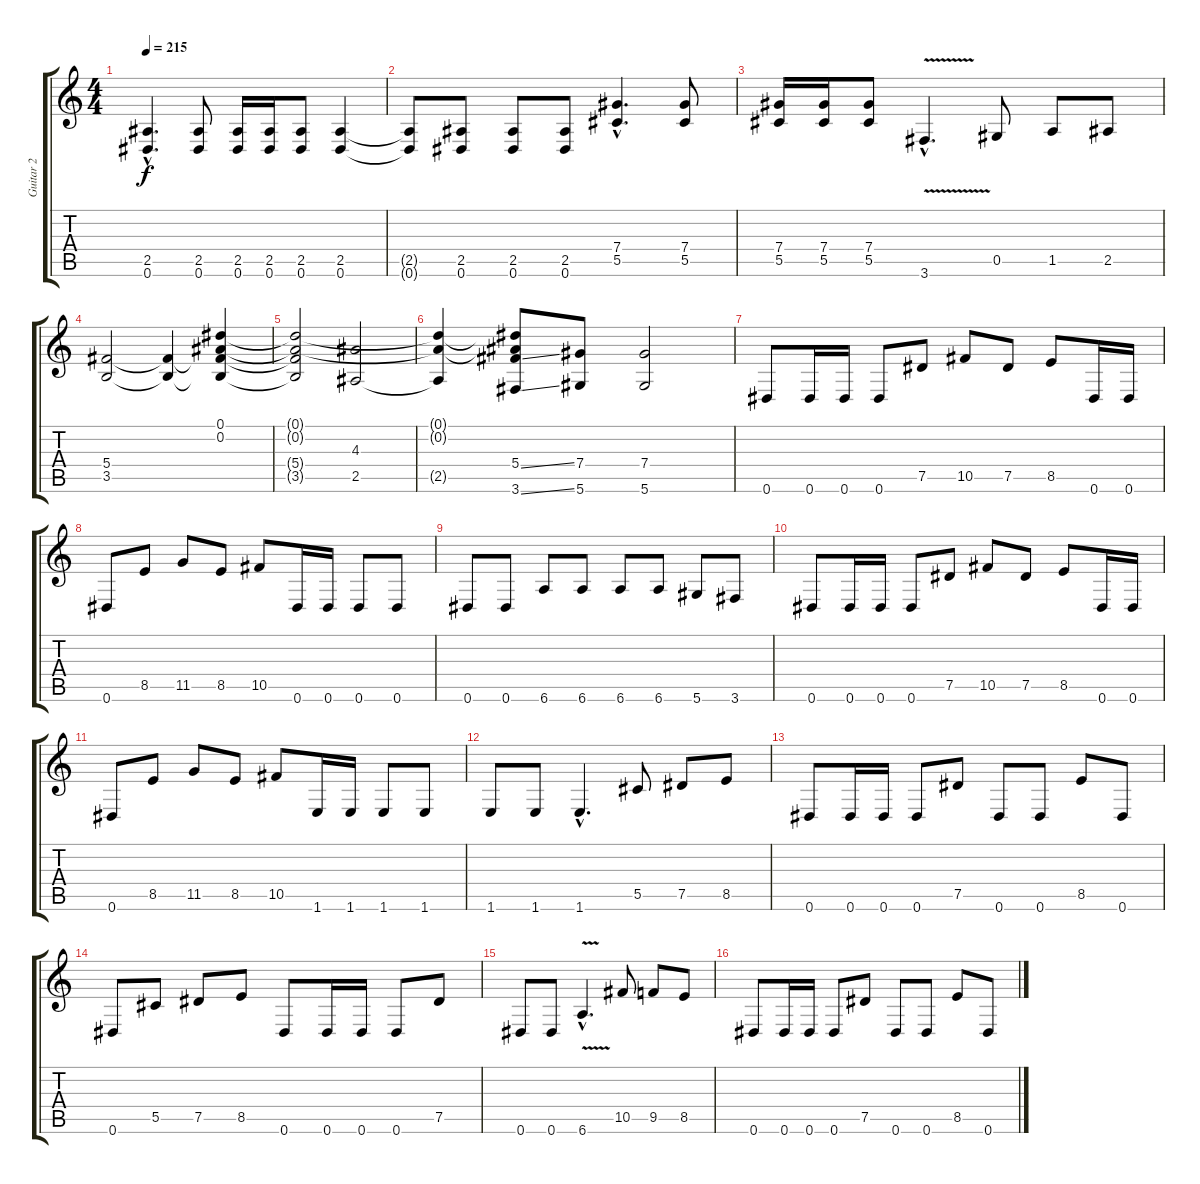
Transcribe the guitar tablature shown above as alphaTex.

\track ("Guitar 2" "Guitar 2") {instrument distortionguitar}
\staff {score tabs}
\tuning (Eb4 Bb3 Gb3 Db3 Ab2 Eb2) {hide}
\ts (4 4)
\tempo 215
\clef g2
\ks c
(2.5{hac} 0.6{hac}).4{d dy f} (2.5 0.6).8 (2.5 0.6).16 (2.5 0.6).16 (2.5 0.6).8 (2.5 0.6).4 |
(2.5{t} 0.6{t}).8 (2.5 0.6).8 (2.5 0.6).8 (2.5 0.6).8 (7.4{hac} 5.5{hac}).4{d} (7.4 5.5).8 |
(7.4 5.5).16 (7.4 5.5).16 (7.4 5.5).8 3.6{v hac}.4{d} 0.5.8 1.5.8 2.5.8 |
(5.4 3.5).2 (5.4{t} 3.5{t}).4 (0.1 0.2 5.4{t} 3.5{t}).4 |
(0.1{t} 0.2{t} 5.4{t} 3.5{t}).2 (4.3 2.5).2 |
(0.1{t} 0.2{t} 2.5{t}).4 (0.1{t} 0.2{t} 5.4{ss} 3.6{ss}).8 (7.4 5.6).8 (7.4 5.6).2 |
0.6.8 0.6.16 0.6.16 0.6.8 7.5.8 10.5.8 7.5.8 8.5.8 0.6.16 0.6.16 |
0.6.8 8.5.8 11.5.8 8.5.8 10.5.8 0.6.16 0.6.16 0.6.8 0.6.8 |
0.6.8 0.6.8 6.6.8 6.6.8 6.6.8 6.6.8 5.6.8 3.6.8 |
0.6.8 0.6.16 0.6.16 0.6.8 7.5.8 10.5.8 7.5.8 8.5.8 0.6.16 0.6.16 |
0.6.8 8.5.8 11.5.8 8.5.8 10.5.8 1.6.16 1.6.16 1.6.8 1.6.8 |
1.6.8 1.6.8 1.6{hac}.4{d} 5.5.8 7.5.8 8.5.8 |
0.6.8 0.6.16 0.6.16 0.6.8 7.5.8 0.6.8 0.6.8 8.5.8 0.6.8 |
0.6.8 5.5.8 7.5.8 8.5.8 0.6.8 0.6.16 0.6.16 0.6.8 7.5.8 |
0.6.8 0.6.8 6.6{v hac}.4{d} 10.5.8 9.5.8 8.5.8 |
0.6.8 0.6.16 0.6.16 0.6.8 7.5.8 0.6.8 0.6.8 8.5.8 0.6.8
